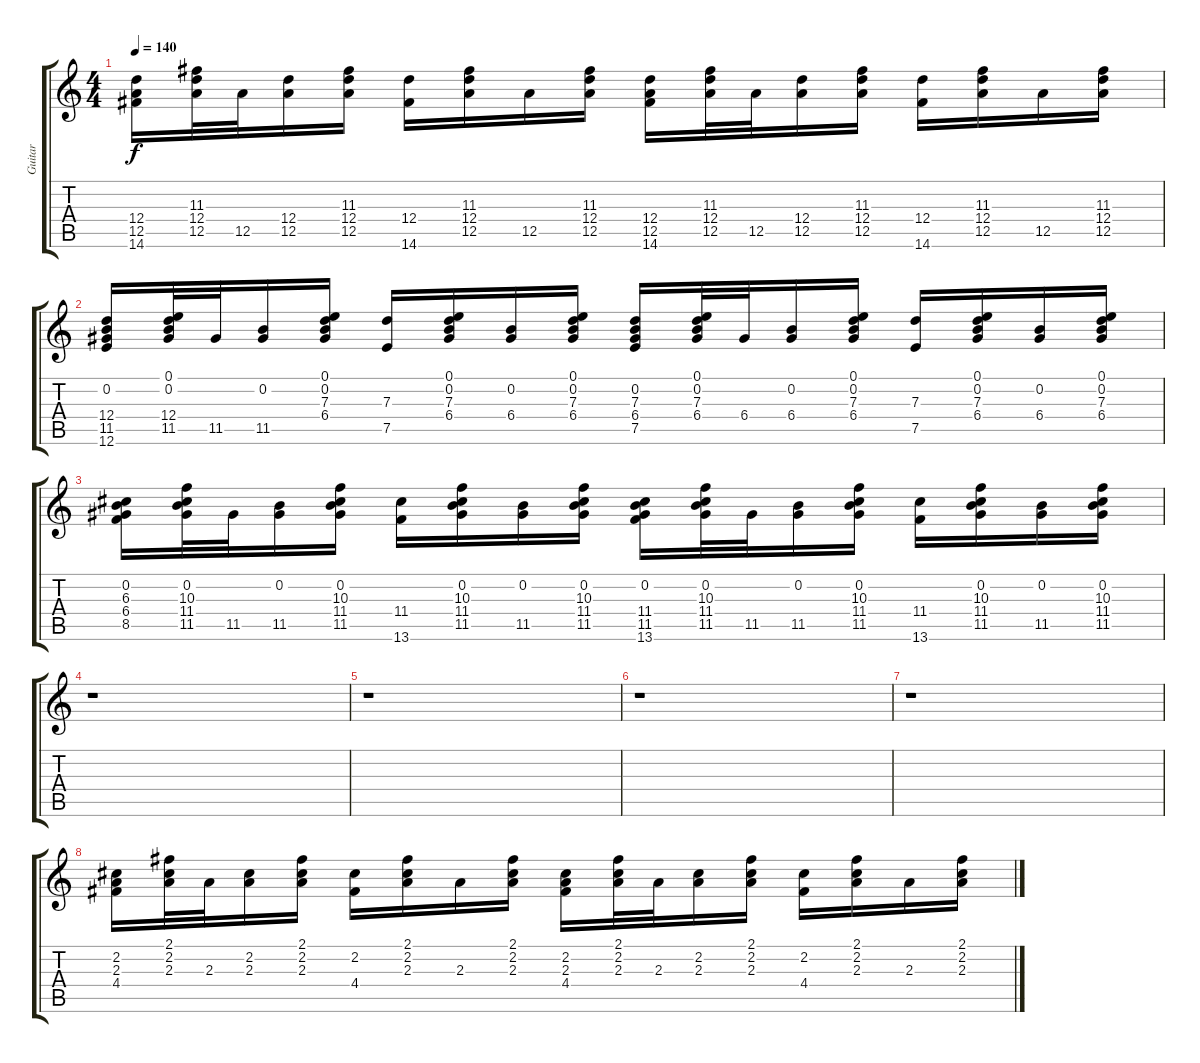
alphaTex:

\track ("Guitar" "Guitar") {instrument acousticguitarsteel}
\staff {score tabs}
\tuning (E4 B3 G3 D3 A2 E2) {hide}
\ts (4 4)
\tempo 140
\clef g2
\ks c
(12.4 12.5 14.6).16{dy f} (11.3 12.4 12.5).32 12.5.32 (12.4 12.5).16 (11.3 12.4 12.5).16 (12.4 14.6).16 (11.3 12.4 12.5).16 12.5.16 (11.3 12.4 12.5).16 (12.4 12.5 14.6).16 (11.3 12.4 12.5).32 12.5.32 (12.4 12.5).16 (11.3 12.4 12.5).16 (12.4 14.6).16 (11.3 12.4 12.5).16 12.5.16 (11.3 12.4 12.5).16 |
(0.2 12.4 11.5 12.6).16 (0.1 0.2 12.4 11.5).32 11.5.32 (0.2 11.5).16 (0.1 0.2 7.3 6.4).16 (7.3 7.5).16 (0.1 0.2 7.3 6.4).16 (0.2 6.4).16 (0.1 0.2 7.3 6.4).16 (0.2 7.3 6.4 7.5).16 (0.1 0.2 7.3 6.4).32 6.4.32 (0.2 6.4).16 (0.1 0.2 7.3 6.4).16 (7.3 7.5).16 (0.1 0.2 7.3 6.4).16 (0.2 6.4).16 (0.1 0.2 7.3 6.4).16 |
(0.2 6.3 6.4 8.5).16 (0.2 10.3 11.4 11.5).32 11.5.32 (0.2 11.5).16 (0.2 10.3 11.4 11.5).16 (11.4 13.6).16 (0.2 10.3 11.4 11.5).16 (0.2 11.5).16 (0.2 10.3 11.4 11.5).16 (0.2 11.4 11.5 13.6).16 (0.2 10.3 11.4 11.5).32 11.5.32 (0.2 11.5).16 (0.2 10.3 11.4 11.5).16 (11.4 13.6).16 (0.2 10.3 11.4 11.5).16 (0.2 11.5).16 (0.2 10.3 11.4 11.5).16 |
r.1 |
r.1 |
r.1 |
r.1 |
(2.2 2.3 4.4).16 (2.1 2.2 2.3).32 2.3.32 (2.2 2.3).16 (2.1 2.2 2.3).16 (2.2 4.4).16 (2.1 2.2 2.3).16 2.3.16 (2.1 2.2 2.3).16 (2.2 2.3 4.4).16 (2.1 2.2 2.3).32 2.3.32 (2.2 2.3).16 (2.1 2.2 2.3).16 (2.2 4.4).16 (2.1 2.2 2.3).16 2.3.16 (2.1 2.2 2.3).16
